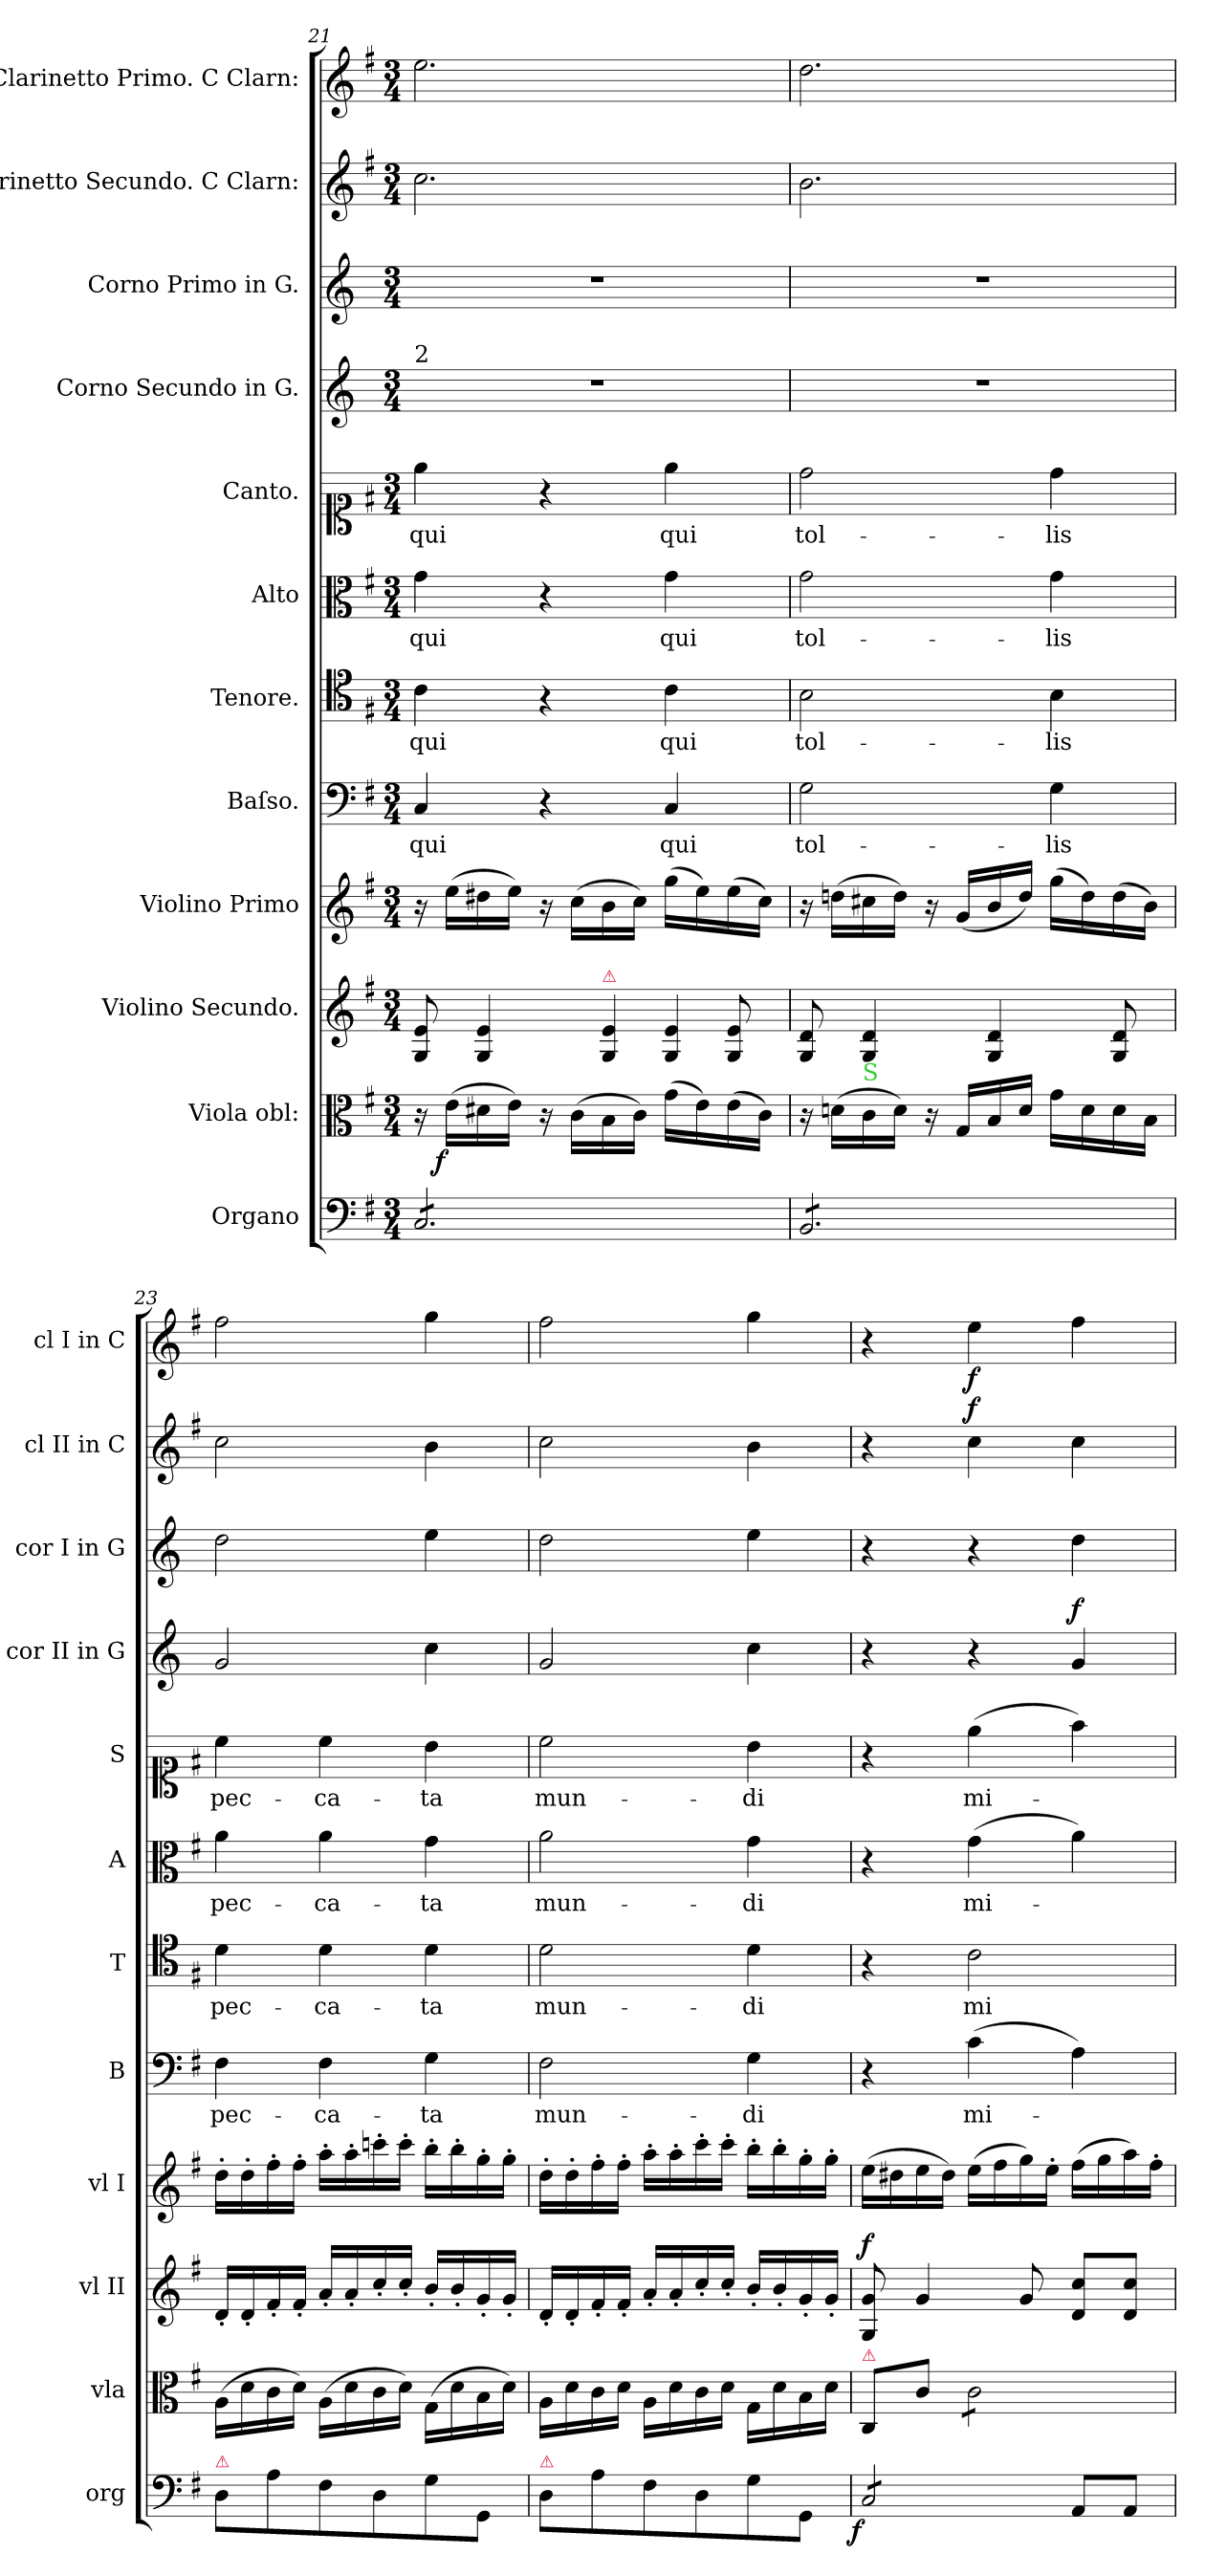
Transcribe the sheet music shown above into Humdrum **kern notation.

**kern	**dynam	**kern	**dynam	**kern	**dynam	**kern	**dynam	**kern	**text	**dynam	**kern	**text	**dynam	**kern	**text	**kern	**text	**kern	**dynam	**kern	**dynam	**kern	**dynam	**kern	**dynam
*part12	*part12	*part11	*part11	*part10	*part10	*part9	*part9	*part8	*part8	*part8	*part7	*part7	*part7	*part6	*part6	*part5	*part5	*part4	*part4	*part3	*part3	*part2	*part2	*part1	*part1
*staff12	*staff12	*staff11	*staff11	*staff10	*staff10	*staff9	*staff9	*staff8	*staff8	*staff8	*staff7	*staff7	*staff7	*staff6	*staff6	*staff5	*staff5	*staff4	*staff4	*staff3	*staff3	*staff2	*staff2	*staff1	*staff1
*I"Organo	*	*I"Viola obl:	*	*I"Violino Secundo.	*	*I"Violino Primo	*	*I"Baſso.	*	*	*I"Tenore.	*	*	*I"Alto	*	*I"Canto.	*	*I"Corno Secundo in G.	*	*I"Corno Primo in G.	*	*I"Clarinetto Secundo. C Clarn:	*	*I"Clarinetto Primo. C Clarn:	*
*I'org	*	*I'vla	*	*I'vl II	*	*I'vl I	*	*I'B	*	*	*I'T	*	*	*I'A	*	*I'S	*	*I'cor II in G	*	*I'cor I in G	*	*I'cl II in C	*	*I'cl I in C	*
*clefF4	*	*clefC3	*	*clefG2	*	*clefG2	*	*clefF4	*	*	*clefC4	*	*	*clefC3	*	*clefC1	*	*clefG2	*	*clefG2	*	*clefG2	*	*clefG2	*
*	*	*	*	*	*	*	*	*	*	*	*	*	*	*	*	*	*	*ITrd3c5	*	*ITrd3c5	*	*	*	*	*
*k[f#]	*	*k[f#]	*	*k[f#]	*	*k[f#]	*	*k[f#]	*	*	*k[f#]	*	*	*k[f#]	*	*k[f#]	*	*k[f#]	*	*k[f#]	*	*k[f#]	*	*k[f#]	*
*G:	*	*G:	*	*G:	*	*G:	*	*G:	*	*	*G:	*	*	*G:	*	*G:	*	*G:	*	*G:	*	*G:	*	*G:	*
*M3/4	*	*M3/4	*	*M3/4	*	*M3/4	*	*M3/4	*	*	*M3/4	*	*	*M3/4	*	*M3/4	*	*M3/4	*	*M3/4	*	*M3/4	*	*M3/4	*
=21	=21	=21	=21	=21	=21	=21	=21	=21	=21	=21	=21	=21	=21	=21	=21	=21	=21	=21	=21	=21	=21	=21	=21	=21	=21
!	!	!	!	!	!	!	!	!	!	!	!	!	!	!	!	!	!	!LO:TX:a:t=2	!	!	!	!	!	!	!
!	!LO:DY:b	!	!	!	!	!	!	!	!	!	!	!	!	!	!	!	!	!	!	!	!	!	!	!	!
*tremolo	*	*	*	*	*	*	*	*	*	*	*	*	*	*	*	*	*	*	*	*	*	*	*	*	*
8C/L	fort	16r	.	8G/ 8e/	.	16r	.	4C/	qui	.	4c\	qui	.	4g\	qui	4ee\	qui	2.r	.	2.r	.	2.cc\	.	2.ee\	.
!	!	!	!LO:DY:b:rj	!	!	!	!	!	!	!	!	!	!	!	!	!	!	!	!	!	!	!	!	!	!
.	.	(16e\LL	f	.	.	(16ee\LL	.	.	.	.	.	.	.	.	.	.	.	.	.	.	.	.	.	.	.
8C/	.	16d#X\	.	4G/ 4e/	.	16dd#X\	.	.	.	.	.	.	.	.	.	.	.	.	.	.	.	.	.	.	.
.	.	16e\JJ)	.	.	.	16ee\JJ)	.	.	.	.	.	.	.	.	.	.	.	.	.	.	.	.	.	.	.
8C/	.	16r	.	.	.	16r	.	4r	.	.	4r	.	.	4r	.	4r	.	.	.	.	.	.	.	.	.
.	.	(16c\LL	.	.	.	(16cc\LL	.	.	.	.	.	.	.	.	.	.	.	.	.	.	.	.	.	.	.
!	!	!	!	!LO:TX:a:color=crimson:t=⚠	!	!	!	!	!	!	!	!	!	!	!	!	!	!	!	!	!	!	!	!	!
!	!	!	!	!LO:N:vis=4	!	!	!	!	!	!	!	!	!	!	!	!	!	!	!	!	!	!	!	!	!
8C/	.	16B\	.	8G/ 8e/	.	16b\	.	.	.	.	.	.	.	.	.	.	.	.	.	.	.	.	.	.	.
.	.	16c\JJ)	.	.	.	16cc\JJ)	.	.	.	.	.	.	.	.	.	.	.	.	.	.	.	.	.	.	.
!	!	!	!	!LO:N:vis=4	!	!	!	!	!	!	!	!	!	!	!	!	!	!	!	!	!	!	!	!	!
8C/	.	(16g\LL	.	8G/ 8e/	.	(16gg\LL	.	4C/	qui	.	4c\	qui	.	4g\	qui	4ee\	qui	.	.	.	.	.	.	.	.
.	.	16e\)	.	.	.	16ee\)	.	.	.	.	.	.	.	.	.	.	.	.	.	.	.	.	.	.	.
8C/J	.	(16e\	.	8G/ 8e/	.	(16ee\	.	.	.	.	.	.	.	.	.	.	.	.	.	.	.	.	.	.	.
.	.	16c\JJ)	.	.	.	16cc\JJ)	.	.	.	.	.	.	.	.	.	.	.	.	.	.	.	.	.	.	.
=22	=22	=22	=22	=22	=22	=22	=22	=22	=22	=22	=22	=22	=22	=22	=22	=22	=22	=22	=22	=22	=22	=22	=22	=22	=22
8BB/L	.	16r	.	8G/ 8d/	.	16r	.	2G\	tol-	.	2B\	tol-	.	2g\	tol-	2dd\	tol-	2.r	.	2.r	.	2.b\	.	2.dd\	.
.	.	(16dn\LL	.	.	.	(16ddn\LL	.	.	.	.	.	.	.	.	.	.	.	.	.	.	.	.	.	.	.
!	!	!LO:TX:a:color=limegreen:t=S	!	!	!	!	!	!	!	!	!	!	!	!	!	!	!	!	!	!	!	!	!	!	!
8BB/	.	16c\	.	4G/ 4d/	.	16cc#X\	.	.	.	.	.	.	.	.	.	.	.	.	.	.	.	.	.	.	.
.	.	16d\JJ)	.	.	.	16dd\JJ)	.	.	.	.	.	.	.	.	.	.	.	.	.	.	.	.	.	.	.
8BB/	.	16r	.	.	.	16r	.	.	.	.	.	.	.	.	.	.	.	.	.	.	.	.	.	.	.
.	.	16G/LL	.	.	.	(16g/LL	.	.	.	.	.	.	.	.	.	.	.	.	.	.	.	.	.	.	.
8BB/	.	16B/	.	4G/ 4d/	.	16b/	.	.	.	.	.	.	.	.	.	.	.	.	.	.	.	.	.	.	.
.	.	16d/JJ	.	.	.	16dd/JJ)	.	.	.	.	.	.	.	.	.	.	.	.	.	.	.	.	.	.	.
8BB/	.	16g\LL	.	.	.	(16gg\LL	.	4G\	-lis	.	4B\	-lis	.	4g\	-lis	4dd\	-lis	.	.	.	.	.	.	.	.
.	.	16d\	.	.	.	16dd\)	.	.	.	.	.	.	.	.	.	.	.	.	.	.	.	.	.	.	.
8BB/J	.	16d\	.	8G/ 8d/	.	(16dd\	.	.	.	.	.	.	.	.	.	.	.	.	.	.	.	.	.	.	.
*Xtremolo	*	*	*	*	*	*	*	*	*	*	*	*	*	*	*	*	*	*	*	*	*	*	*	*	*
.	.	16B\JJ	.	.	.	16b\JJ)	.	.	.	.	.	.	.	.	.	.	.	.	.	.	.	.	.	.	.
=23	=23	=23	=23	=23	=23	=23	=23	=23	=23	=23	=23	=23	=23	=23	=23	=23	=23	=23	=23	=23	=23	=23	=23	=23	=23
!LO:TX:a:color=crimson:t=⚠	!	!	!	!	!	!	!	!	!	!	!	!	!	!	!	!	!	!	!	!	!	!	!	!	!
!	!	!	!	!	!	!	!	!	!	!	!	!	!	!	!	!	!	!	!	!	!	!	!LO:DY:b	!	!
8D\L	.	(16A\LL	.	16d'/LL	.	16dd'\LL	.	4F#\	pec-	.	4d\	pec-	.	4a\	pec-	4cc\	pec-	2d/	.	2a\	.	2cc\	pia	2ff#\	.
.	.	16d\	.	16d'/	.	16dd'\	.	.	.	.	.	.	.	.	.	.	.	.	.	.	.	.	.	.	.
8A\	.	16c\	.	16f#'/	.	16ff#'\	.	.	.	.	.	.	.	.	.	.	.	.	.	.	.	.	.	.	.
.	.	16d\JJ)	.	16f#'/JJ	.	16ff#'\JJ	.	.	.	.	.	.	.	.	.	.	.	.	.	.	.	.	.	.	.
8F#\	.	(16A\LL	.	16a'/LL	.	16aa'\LL	.	4F#\	-ca-	.	4d\	-ca-	.	4a\	-ca-	4cc\	-ca-	.	.	.	.	.	.	.	.
.	.	16d\	.	16a'/	.	16aa'\	.	.	.	.	.	.	.	.	.	.	.	.	.	.	.	.	.	.	.
8D\	.	16c\	.	16cc'/	.	16cccn'\	.	.	.	.	.	.	.	.	.	.	.	.	.	.	.	.	.	.	.
.	.	16d\JJ)	.	16cc'/JJ	.	16ccc'\JJ	.	.	.	.	.	.	.	.	.	.	.	.	.	.	.	.	.	.	.
8G\	.	(16G\LL	.	16b'/LL	.	16bb'\LL	.	4G\	-ta	.	4d\	-ta	.	4g\	-ta	4b\	-ta	4g\	.	4b\	.	4b\	.	4gg\	.
.	.	16d\	.	16b'/	.	16bb'\	.	.	.	.	.	.	.	.	.	.	.	.	.	.	.	.	.	.	.
8GG/J	.	16B\	.	16g'/	.	16gg'\	.	.	.	.	.	.	.	.	.	.	.	.	.	.	.	.	.	.	.
.	.	16d\JJ)	.	16g'/JJ	.	16gg'\JJ	.	.	.	.	.	.	.	.	.	.	.	.	.	.	.	.	.	.	.
=24	=24	=24	=24	=24	=24	=24	=24	=24	=24	=24	=24	=24	=24	=24	=24	=24	=24	=24	=24	=24	=24	=24	=24	=24	=24
!LO:TX:a:color=crimson:t=⚠	!	!	!	!	!	!	!	!	!	!	!	!	!	!	!	!	!	!	!	!	!	!	!	!	!
!	!LO:DY:b	!	!LO:DY:b	!	!LO:DY:a	!	!LO:DY:b	!	!	!LO:DY:a	!	!	!LO:DY:a	!	!	!	!	!	!LO:DY:a	!	!LO:DY:b	!	!	!	!LO:DY:b
8D\L	pia	16A\LL	pia	16d'/LL	pia	16dd'\LL	piano	2F#\	mun-	pia	2d\	mun-	pia	2a\	mun-	2cc\	mun-	2d/	pia	2a\	pia	2cc\	.	2ff#\	pia
.	.	16d\	.	16d'/	.	16dd'\	.	.	.	.	.	.	.	.	.	.	.	.	.	.	.	.	.	.	.
8A\	.	16c\	.	16f#'/	.	16ff#'\	.	.	.	.	.	.	.	.	.	.	.	.	.	.	.	.	.	.	.
.	.	16d\JJ	.	16f#'/JJ	.	16ff#'\JJ	.	.	.	.	.	.	.	.	.	.	.	.	.	.	.	.	.	.	.
8F#\	.	16A\LL	.	16a'/LL	.	16aa'\LL	.	.	.	.	.	.	.	.	.	.	.	.	.	.	.	.	.	.	.
.	.	16d\	.	16a'/	.	16aa'\	.	.	.	.	.	.	.	.	.	.	.	.	.	.	.	.	.	.	.
8D\	.	16c\	.	16cc'/	.	16ccc'\	.	.	.	.	.	.	.	.	.	.	.	.	.	.	.	.	.	.	.
.	.	16d\JJ	.	16cc'/JJ	.	16ccc'\JJ	.	.	.	.	.	.	.	.	.	.	.	.	.	.	.	.	.	.	.
8G\	.	16G\LL	.	16b'/LL	.	16bb'\LL	.	4G\	-di	.	4d\	-di	.	4g\	-di	4b\	-di	4g\	.	4b\	.	4b\	.	4gg\	.
.	.	16d\	.	16b'/	.	16bb'\	.	.	.	.	.	.	.	.	.	.	.	.	.	.	.	.	.	.	.
8GG/J	.	16B\	.	16g'/	.	16gg'\	.	.	.	.	.	.	.	.	.	.	.	.	.	.	.	.	.	.	.
.	.	16d\JJ	.	16g'/JJ	.	16gg'\JJ	.	.	.	.	.	.	.	.	.	.	.	.	.	.	.	.	.	.	.
=25	=25	=25	=25	=25	=25	=25	=25	=25	=25	=25	=25	=25	=25	=25	=25	=25	=25	=25	=25	=25	=25	=25	=25	=25	=25
!	!	!LO:TX:a:color=crimson:t=⚠	!	!	!	!	!	!	!	!	!	!	!	!	!	!	!	!	!	!	!	!	!	!	!
!	!LO:DY:b:rj	!	!LO:DY:b	!	!LO:DY:a	!	!LO:DY:b	!	!	!LO:DY:a	!	!	!	!	!	!	!	!	!	!	!	!	!	!	!
*tremolo	*	*	*	*	*	*	*	*	*	*	*	*	*	*	*	*	*	*	*	*	*	*	*	*	*
8C/L	f	8C/L	fort	8G/ 8g/	f	(16ee\LL	forto	4r	.	forto	4r	.	.	4r	.	4r	.	4r	.	4r	.	4r	.	4r	.
.	.	.	.	.	.	16dd#X\	.	.	.	.	.	.	.	.	.	.	.	.	.	.	.	.	.	.	.
8C/	.	8c\J	.	4g/	.	16ee\	.	.	.	.	.	.	.	.	.	.	.	.	.	.	.	.	.	.	.
.	.	.	.	.	.	16dd#\JJ)	.	.	.	.	.	.	.	.	.	.	.	.	.	.	.	.	.	.	.
!	!	!	!	!	!	!	!	!	!	!	!	!	!LO:DY:a	!	!	!	!	!	!	!	!	!	!LO:DY:a	!	!
*	*	*tremolo	*	*	*	*	*	*	*	*	*	*	*	*	*	*	*	*	*	*	*	*	*	*	*
8C/	.	8c\L	.	.	.	(16ee\LL	.	(4c\	mi-	.	2c\	mi-	forto	(4g\	mi-	(4ee\	mi-	4r	.	4r	.	4cc\	f	4ee\	f
.	.	.	.	.	.	16ff#\	.	.	.	.	.	.	.	.	.	.	.	.	.	.	.	.	.	.	.
8C/J	.	8c\	.	8g/	.	16gg\)	.	.	.	.	.	.	.	.	.	.	.	.	.	.	.	.	.	.	.
*Xtremolo	*	*	*	*	*	*	*	*	*	*	*	*	*	*	*	*	*	*	*	*	*	*	*	*	*
.	.	.	.	.	.	16ee'\JJ	.	.	.	.	.	.	.	.	.	.	.	.	.	.	.	.	.	.	.
!	!	!	!	!	!	!	!	!	!	!	!	!	!	!	!	!	!	!	!LO:DY:a	!	!	!	!	!	!
8AA/L	.	8c\	.	8d/ 8cc/L	.	(16ff#\LL	.	4A\)	.	.	.	.	.	4a\)	.	4ff#\)	.	4d/	f.	4a\	.	4cc\	.	4ff#\	.
.	.	.	.	.	.	16gg\	.	.	.	.	.	.	.	.	.	.	.	.	.	.	.	.	.	.	.
8AA/J	.	8c\J	.	8d/ 8cc/J	.	16aa\)	.	.	.	.	.	.	.	.	.	.	.	.	.	.	.	.	.	.	.
*	*	*Xtremolo	*	*	*	*	*	*	*	*	*	*	*	*	*	*	*	*	*	*	*	*	*	*	*
.	.	.	.	.	.	16ff#'\JJ	.	.	.	.	.	.	.	.	.	.	.	.	.	.	.	.	.	.	.
=	=	=	=	=	=	=	=	=	=	=	=	=	=	=	=	=	=	=	=	=	=	=	=	=	=
*-	*-	*-	*-	*-	*-	*-	*-	*-	*-	*-	*-	*-	*-	*-	*-	*-	*-	*-	*-	*-	*-	*-	*-	*-	*-
